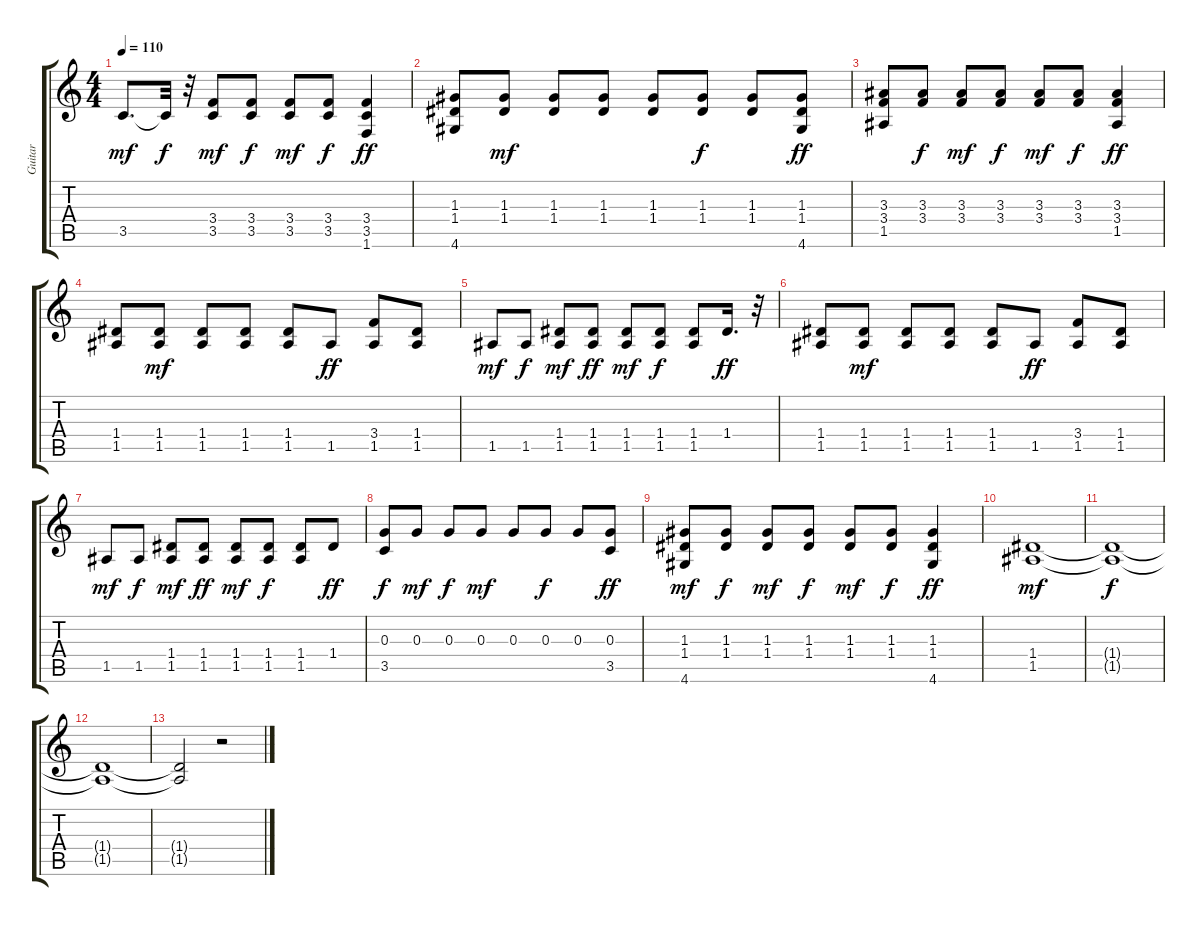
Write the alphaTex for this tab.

\track ("Guitar" "Guitar") {instrument distortionguitar}
\staff {score tabs}
\tuning (E4 B3 G3 D3 A2 E2) {hide}
\ts (4 4)
\tempo 110
\clef g2
\ks c
3.5.8{d dy mf} 3.5{t}.32{dy f} r.32 (3.4 3.5).8{dy mf} (3.4 3.5).8{dy f} (3.4 3.5).8{dy mf} (3.4 3.5).8{dy f} (3.4 3.5 1.6).4{dy ff} |
(1.3 1.4 4.6).8 (1.3 1.4).8{dy mf} (1.3 1.4).8 (1.3 1.4).8 (1.3 1.4).8 (1.3 1.4).8{dy f} (1.3 1.4).8 (1.3 1.4 4.6).8{dy ff} |
(3.3 3.4 1.5).8 (3.3 3.4).8{dy f} (3.3 3.4).8{dy mf} (3.3 3.4).8{dy f} (3.3 3.4).8{dy mf} (3.3 3.4).8{dy f} (3.3 3.4 1.5).4{dy ff} |
(1.4 1.5).8 (1.4 1.5).8{dy mf} (1.4 1.5).8 (1.4 1.5).8 (1.4 1.5).8 1.5.8{dy ff} (3.4 1.5).8 (1.4 1.5).8 |
1.5.8{dy mf} 1.5.8{dy f} (1.4 1.5).8{dy mf} (1.4 1.5).8{dy ff} (1.4 1.5).8{dy mf} (1.4 1.5).8{dy f} (1.4 1.5).8 1.4.16{d dy ff} r.32 |
(1.4 1.5).8 (1.4 1.5).8{dy mf} (1.4 1.5).8 (1.4 1.5).8 (1.4 1.5).8 1.5.8{dy ff} (3.4 1.5).8 (1.4 1.5).8 |
1.5.8{dy mf} 1.5.8{dy f} (1.4 1.5).8{dy mf} (1.4 1.5).8{dy ff} (1.4 1.5).8{dy mf} (1.4 1.5).8{dy f} (1.4 1.5).8 1.4.8{dy ff} |
(0.3 3.5).8{dy f} 0.3.8{dy mf} 0.3.8{dy f} 0.3.8{dy mf} 0.3.8 0.3.8{dy f} 0.3.8 (0.3 3.5).8{dy ff} |
(1.3 1.4 4.6).8{dy mf} (1.3 1.4).8{dy f} (1.3 1.4).8{dy mf} (1.3 1.4).8{dy f} (1.3 1.4).8{dy mf} (1.3 1.4).8{dy f} (1.3 1.4 4.6).4{dy ff} |
(1.4 1.5).1{dy mf} |
(1.4{t} 1.5{t}).1{dy f} |
(1.4{t} 1.5{t}).1 |
(1.4{t} 1.5{t}).2 r.2
